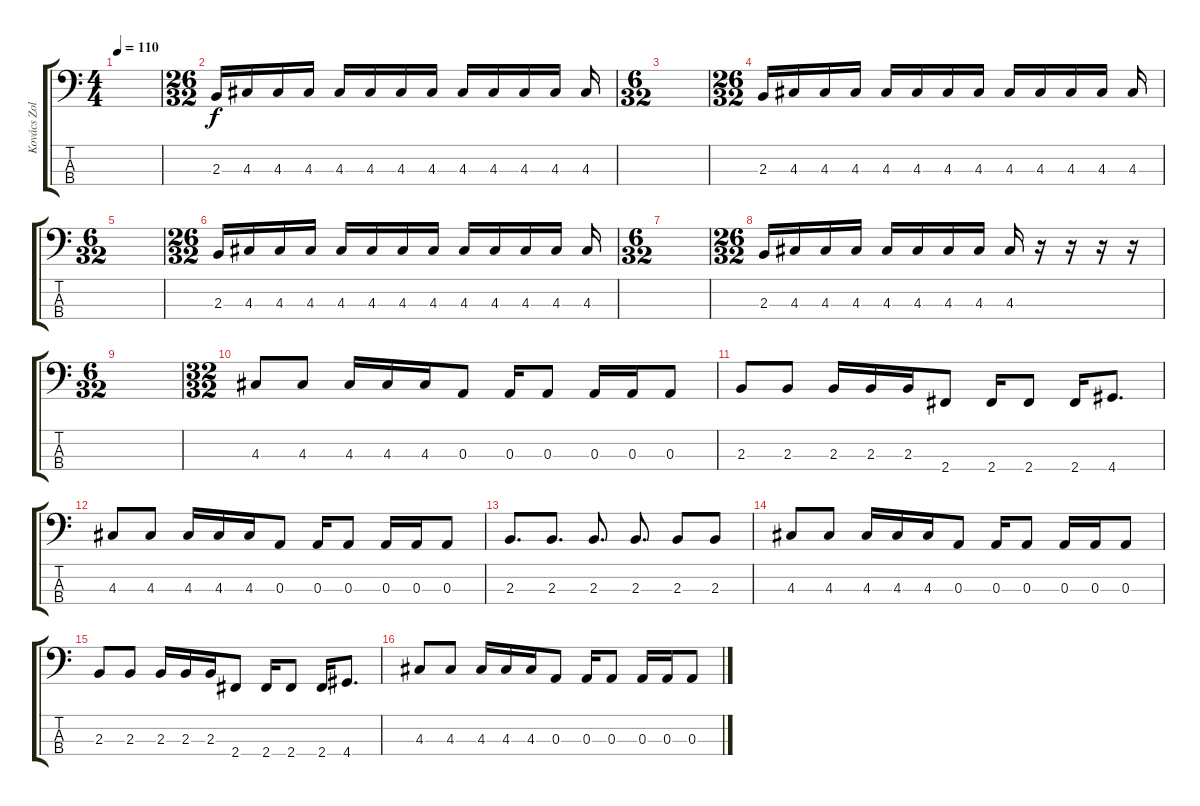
\track ("Kovács Zoltán (Zoli)" "Kovács Zol") {instrument electricbasspick}
\staff {score tabs}
\tuning (G2 D2 A1 E1) {hide}
\ts (4 4)
\tempo 110
\clef f4
\ks c
|
\ts (26 32)
2.3.16 4.3.16 4.3.16 4.3.16 4.3.16 4.3.16 4.3.16 4.3.16 4.3.16 4.3.16 4.3.16 4.3.16 4.3.16 |
\ts (6 32)
|
\ts (26 32)
2.3.16 4.3.16 4.3.16 4.3.16 4.3.16 4.3.16 4.3.16 4.3.16 4.3.16 4.3.16 4.3.16 4.3.16 4.3.16 |
\ts (6 32)
|
\ts (26 32)
2.3.16 4.3.16 4.3.16 4.3.16 4.3.16 4.3.16 4.3.16 4.3.16 4.3.16 4.3.16 4.3.16 4.3.16 4.3.16 |
\ts (6 32)
|
\ts (26 32)
2.3.16 4.3.16 4.3.16 4.3.16 4.3.16 4.3.16 4.3.16 4.3.16 4.3.16 r.16 r.16 r.16 r.16 |
\ts (6 32)
|
\ts (32 32)
4.3.8 4.3.8 4.3.16 4.3.16 4.3.16 0.3.8 0.3.16 0.3.8 0.3.16 0.3.16 0.3.8 |
2.3.8 2.3.8 2.3.16 2.3.16 2.3.16 2.4.8 2.4.16 2.4.8 2.4.16 4.4.8{d} |
4.3.8 4.3.8 4.3.16 4.3.16 4.3.16 0.3.8 0.3.16 0.3.8 0.3.16 0.3.16 0.3.8 |
2.3.8{d} 2.3.8{d} 2.3.8{d} 2.3.8{d} 2.3.8 2.3.8 |
4.3.8 4.3.8 4.3.16 4.3.16 4.3.16 0.3.8 0.3.16 0.3.8 0.3.16 0.3.16 0.3.8 |
2.3.8 2.3.8 2.3.16 2.3.16 2.3.16 2.4.8 2.4.16 2.4.8 2.4.16 4.4.8{d} |
4.3.8 4.3.8 4.3.16 4.3.16 4.3.16 0.3.8 0.3.16 0.3.8 0.3.16 0.3.16 0.3.8
